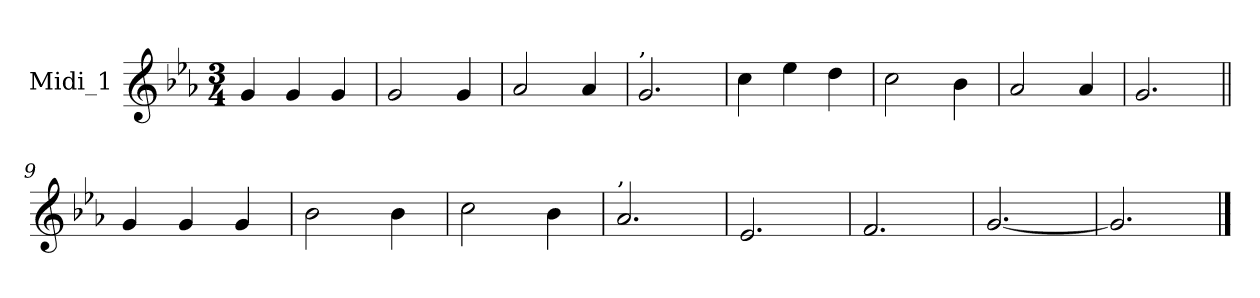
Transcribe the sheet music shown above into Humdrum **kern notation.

**kern
*part1
*staff1
*I"Midi_1
*clefG2
*k[b-e-a-]
*E-:
*M3/4
=1
4g
4g
4g
=2
2g
4g
=3
2a-
4a-
=4
!LO:TX:a:t=,
2.g
=5
4cc
4ee-
4dd
=6
2cc
4b-
=7
2a-
4a-
=8
2.g
!!LO:LB:g=z
=9||
4g
4g
4g
=10
2b-
4b-
=11
2cc
4b-
=12
!LO:TX:a:t=,
2.a-
=13
2.e-
=14
2.f
=15
[2.g
=16
2.g]
==
*-
